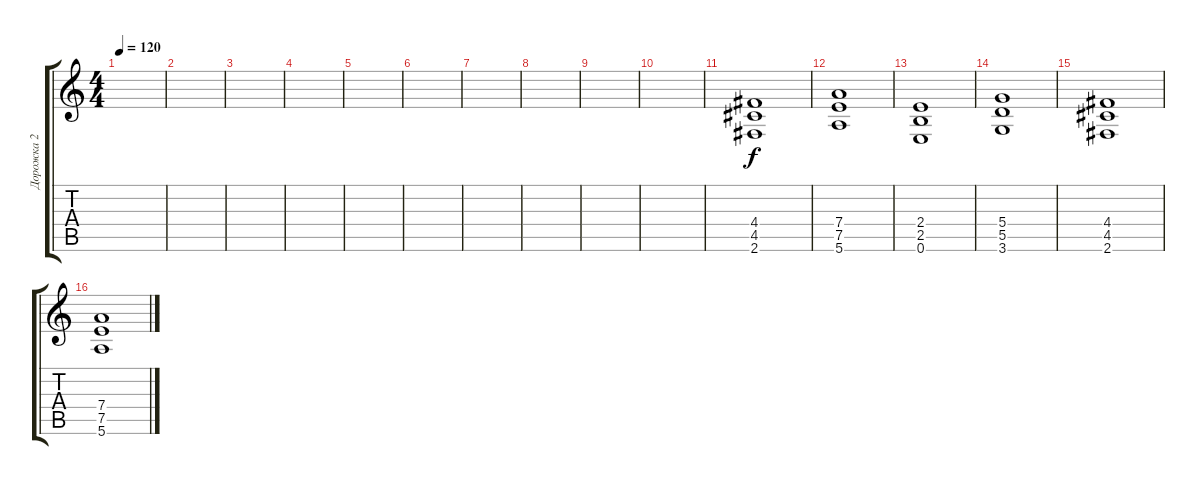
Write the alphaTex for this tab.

\track ("Дорожка 2" "Дорожка 2") {instrument distortionguitar}
\staff {score tabs}
\tuning (E4 B3 G3 D3 A2 E2) {hide}
\ts (4 4)
\tempo 120
\clef g2
\ks c
|
|
|
|
|
|
|
|
|
|
(4.4 4.5 2.6).1 |
(7.4 7.5 5.6).1 |
(2.4 2.5 0.6).1 |
(5.4 5.5 3.6).1 |
(4.4 4.5 2.6).1 |
(7.4 7.5 5.6).1
